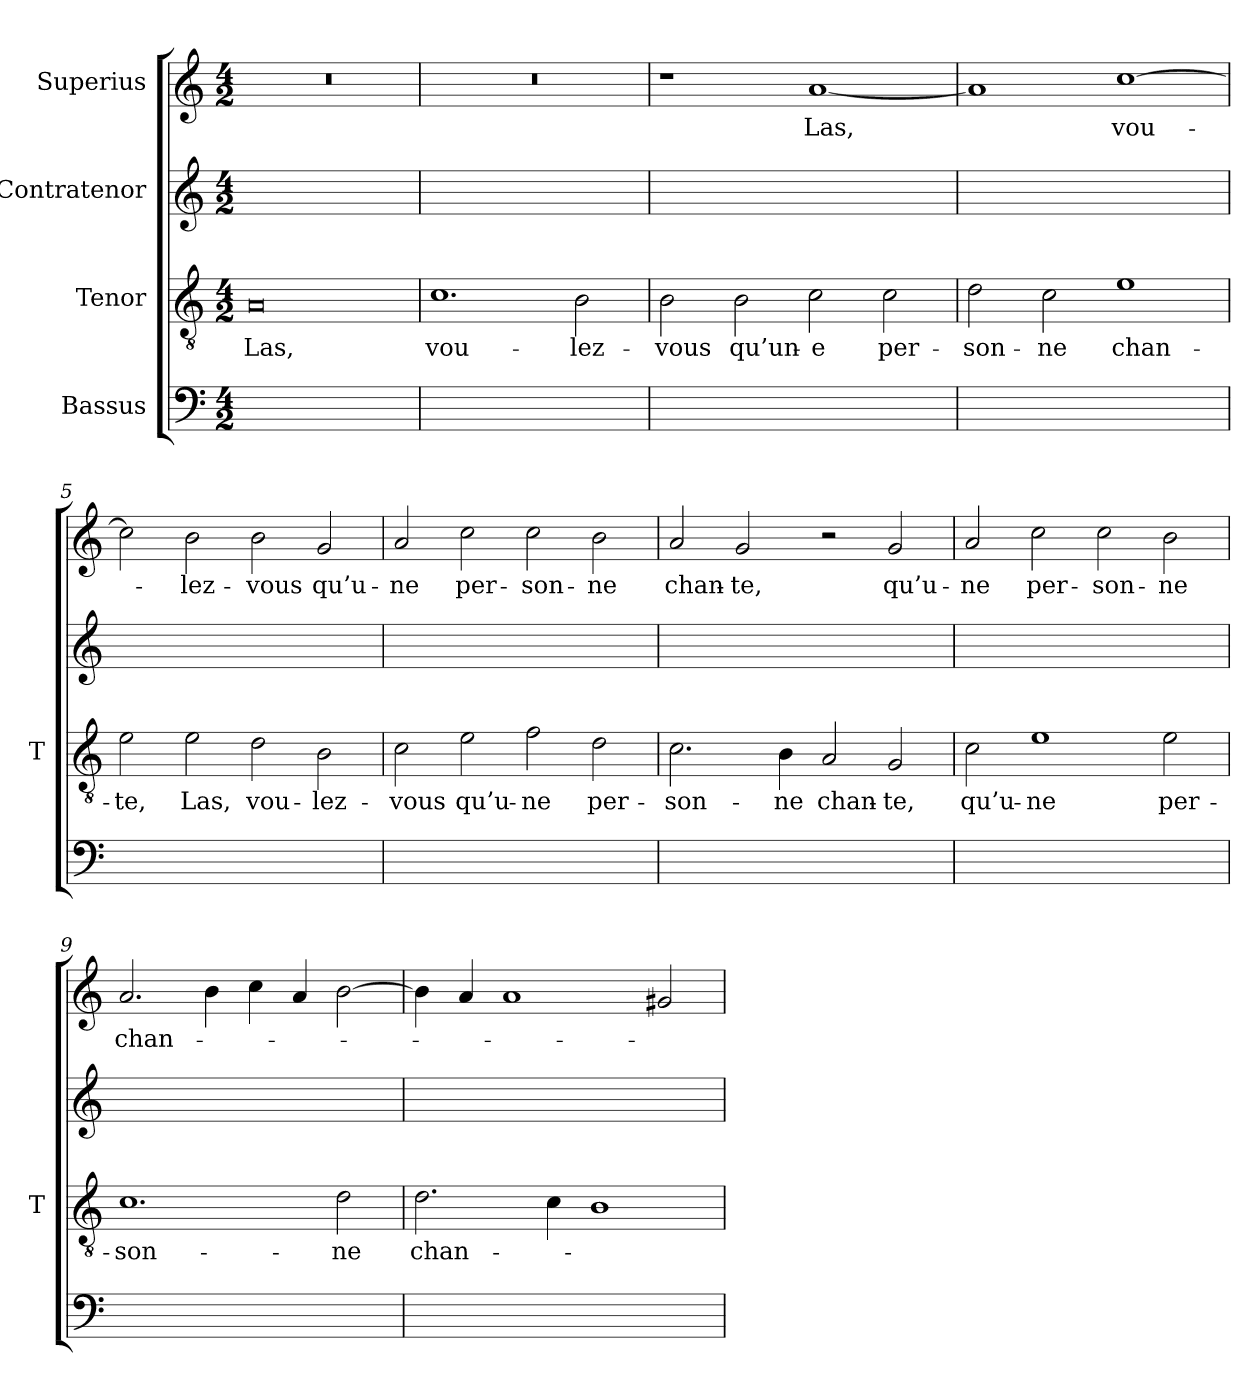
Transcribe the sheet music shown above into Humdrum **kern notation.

**kern	**kern	**text	**kern	**kern	**text
*part4	*part3	*part3	*part2	*part1	*part1
*staff4	*staff3	*staff3	*staff2	*staff1	*staff1
*I"Bassus	*I"Tenor	*	*I"Contratenor	*I"Superius	*
*	*I'T	*	*	*	*
*clefF4	*clefGv2	*	*clefG2	*clefG2	*
*k[]	*k[]	*	*k[]	*k[]	*
*M4/2	*M4/2	*	*M4/2	*M4/2	*
=1	=1	=1	=1	=1	=1
0ryy	0A	-Las,	0ryy	0r	.
=2	=2	=2	=2	=2	=2
0ryy	1.c	vou-	0ryy	0r	.
.	2B	lez-	.	.	.
=3	=3	=3	=3	=3	=3
0ryy	2B	-vous	0ryy	1r	.
.	2B	qu’un-	.	.	.
.	2c	-e	.	[1a	-Las,
.	2c	per-	.	.	.
=4	=4	=4	=4	=4	=4
0ryy	2d	son-	0ryy	1a]	.
.	2c	-ne	.	.	.
.	1e	chan-	.	[1cc	vou-
=5	=5	=5	=5	=5	=5
0ryy	2e	-te,	0ryy	2cc]	.
.	2e	-Las,	.	2b	lez-
.	2d	vou-	.	2b	-vous
.	2B	lez-	.	2g	qu’u-
=6	=6	=6	=6	=6	=6
0ryy	2c	-vous	0ryy	2a	-ne
.	2e	qu’u-	.	2cc	per-
.	2f	-ne	.	2cc	son-
.	2d	per-	.	2b	-ne
=7	=7	=7	=7	=7	=7
0ryy	2.c	son-	0ryy	2a	chan-
.	.	.	.	2g	-te,
.	4B	-ne	.	.	.
.	2A	chan-	.	2r	.
.	2G	-te,	.	2g	qu’u-
=8	=8	=8	=8	=8	=8
0ryy	2c	qu’u-	0ryy	2a	-ne
.	1e	-ne	.	2cc	per-
.	.	.	.	2cc	son-
.	2e	per-	.	2b	-ne
=9	=9	=9	=9	=9	=9
0ryy	1.c	son-	0ryy	2.a	chan-
.	.	.	.	4b	.
.	.	.	.	4cc	.
.	.	.	.	4a	.
.	2d	-ne	.	[2b	.
=10	=10	=10	=10	=10	=10
0ryy	2.d	chan-	0ryy	4b]	.
.	.	.	.	4a	.
.	.	.	.	1a	.
.	4c	.	.	.	.
.	1B	.	.	.	.
.	.	.	.	2g#X	.
=	=	=	=	=	=
*-	*-	*-	*-	*-	*-
